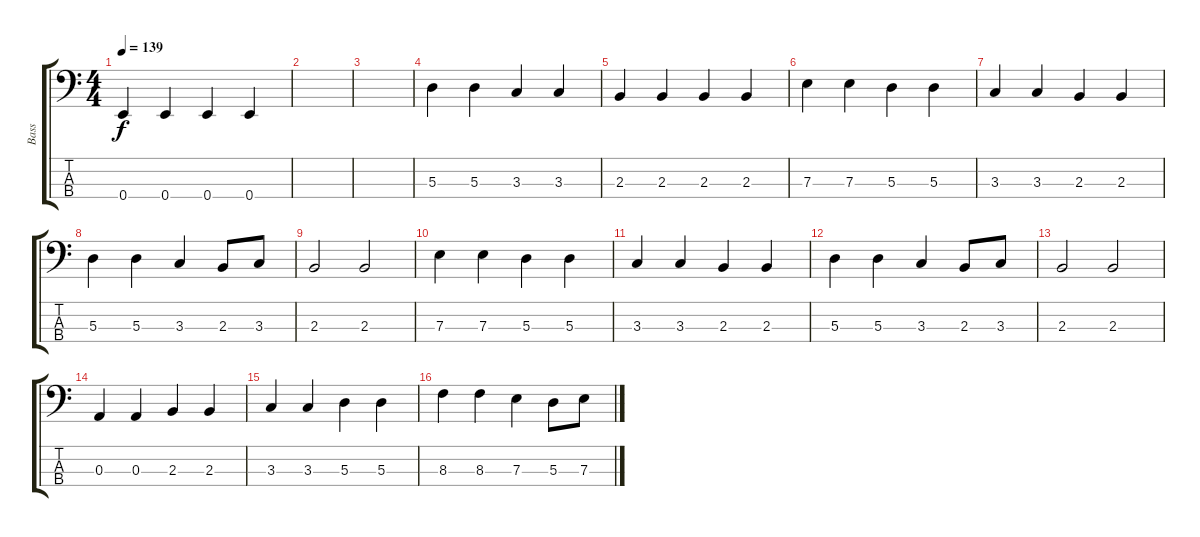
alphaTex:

\track ("Bass" "Bass") {instrument electricbassfinger}
\staff {score tabs}
\tuning (G2 D2 A1 E1) {hide}
\ts (4 4)
\tempo 139
\clef f4
\ks c
0.4.4{dy f} 0.4.4 0.4.4 0.4.4 |
|
|
5.3.4 5.3.4 3.3.4 3.3.4 |
2.3.4 2.3.4 2.3.4 2.3.4 |
7.3.4 7.3.4 5.3.4 5.3.4 |
3.3.4 3.3.4 2.3.4 2.3.4 |
5.3.4 5.3.4 3.3.4 2.3.8 3.3.8 |
2.3.2 2.3.2 |
7.3.4 7.3.4 5.3.4 5.3.4 |
3.3.4 3.3.4 2.3.4 2.3.4 |
5.3.4 5.3.4 3.3.4 2.3.8 3.3.8 |
2.3.2 2.3.2 |
0.3.4 0.3.4 2.3.4 2.3.4 |
3.3.4 3.3.4 5.3.4 5.3.4 |
8.3.4 8.3.4 7.3.4 5.3.8 7.3.8
